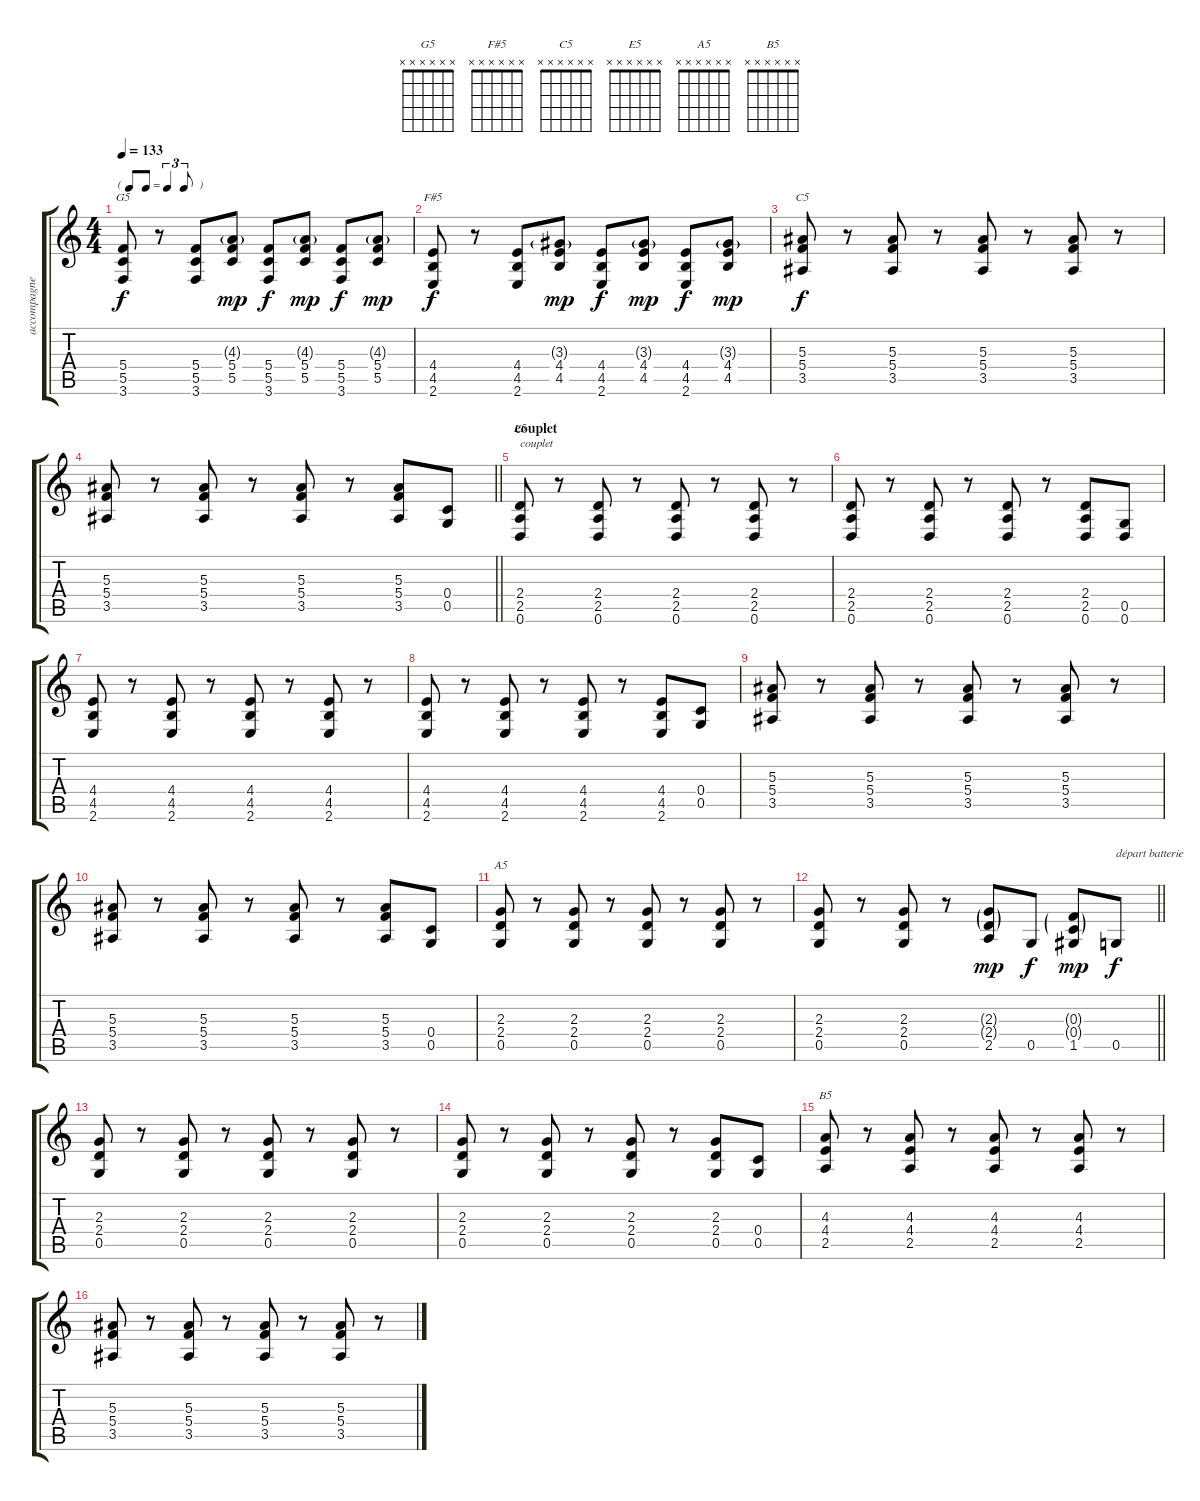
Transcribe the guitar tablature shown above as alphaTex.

\track ("accompagnement" "accompagne") {instrument acousticguitarsteel}
\staff {score tabs}
\tuning (D4 A3 F3 C3 G2 D2) {hide}
\chord ("G5" x x x x x x)
\chord ("F#5" x x x x x x)
\chord ("C5" x x x x x x)
\chord ("E5" x x x x x x)
\chord ("A5" x x x x x x)
\chord ("B5" x x x x x x)
\ts (4 4)
\tf triplet8th
\tempo 133
\clef g2
\ks c
(5.4 5.5 3.6).8{ch "G5" dy f} r.8 (5.4 5.5 3.6).8 (4.3{g} 5.4 5.5).8{dy mp} (5.4 5.5 3.6).8{dy f} (4.3{g} 5.4 5.5).8{dy mp} (5.4 5.5 3.6).8{dy f} (4.3{g} 5.4 5.5).8{dy mp} |
(4.4 4.5 2.6).8{ch "F#5" dy f} r.8 (4.4 4.5 2.6).8 (3.3{g} 4.4 4.5).8{dy mp} (4.4 4.5 2.6).8{dy f} (3.3{g} 4.4 4.5).8{dy mp} (4.4 4.5 2.6).8{dy f} (3.3{g} 4.4 4.5).8{dy mp} |
(5.3 5.4 3.5).8{ch "C5" dy f} r.8 (5.3 5.4 3.5).8 r.8 (5.3 5.4 3.5).8 r.8 (5.3 5.4 3.5).8 r.8 |
\barLineRight lightlight
(5.3 5.4 3.5).8 r.8 (5.3 5.4 3.5).8 r.8 (5.3 5.4 3.5).8 r.8 (5.3 5.4 3.5).8 (0.4 0.5).8 |
\section ("" "couplet")
(2.4 2.5 0.6).8{ch "E5" txt "couplet"} r.8 (2.4 2.5 0.6).8 r.8 (2.4 2.5 0.6).8 r.8 (2.4 2.5 0.6).8 r.8 |
(2.4 2.5 0.6).8 r.8 (2.4 2.5 0.6).8 r.8 (2.4 2.5 0.6).8 r.8 (2.4 2.5 0.6).8 (0.5 0.6).8 |
(4.4 4.5 2.6).8 r.8 (4.4 4.5 2.6).8 r.8 (4.4 4.5 2.6).8 r.8 (4.4 4.5 2.6).8 r.8 |
(4.4 4.5 2.6).8 r.8 (4.4 4.5 2.6).8 r.8 (4.4 4.5 2.6).8 r.8 (4.4 4.5 2.6).8 (0.4 0.5).8 |
(5.3 5.4 3.5).8 r.8 (5.3 5.4 3.5).8 r.8 (5.3 5.4 3.5).8 r.8 (5.3 5.4 3.5).8 r.8 |
(5.3 5.4 3.5).8 r.8 (5.3 5.4 3.5).8 r.8 (5.3 5.4 3.5).8 r.8 (5.3 5.4 3.5).8 (0.4 0.5).8 |
(2.3 2.4 0.5).8{ch "A5"} r.8 (2.3 2.4 0.5).8 r.8 (2.3 2.4 0.5).8 r.8 (2.3 2.4 0.5).8 r.8 |
\barLineRight lightlight
(2.3 2.4 0.5).8 r.8 (2.3 2.4 0.5).8 r.8 (2.3{g} 2.4{g} 2.5).8{dy mp} 0.5.8{dy f} (0.3{g} 0.4{g} 1.5).8{dy mp} 0.5.8{txt "départ batterie" dy f} |
(2.3 2.4 0.5).8 r.8 (2.3 2.4 0.5).8 r.8 (2.3 2.4 0.5).8 r.8 (2.3 2.4 0.5).8 r.8 |
(2.3 2.4 0.5).8 r.8 (2.3 2.4 0.5).8 r.8 (2.3 2.4 0.5).8 r.8 (2.3 2.4 0.5).8 (0.4 0.5).8 |
(4.3 4.4 2.5).8{ch "B5"} r.8 (4.3 4.4 2.5).8 r.8 (4.3 4.4 2.5).8 r.8 (4.3 4.4 2.5).8 r.8 |
(5.3 5.4 3.5).8 r.8 (5.3 5.4 3.5).8 r.8 (5.3 5.4 3.5).8 r.8 (5.3 5.4 3.5).8 r.8
